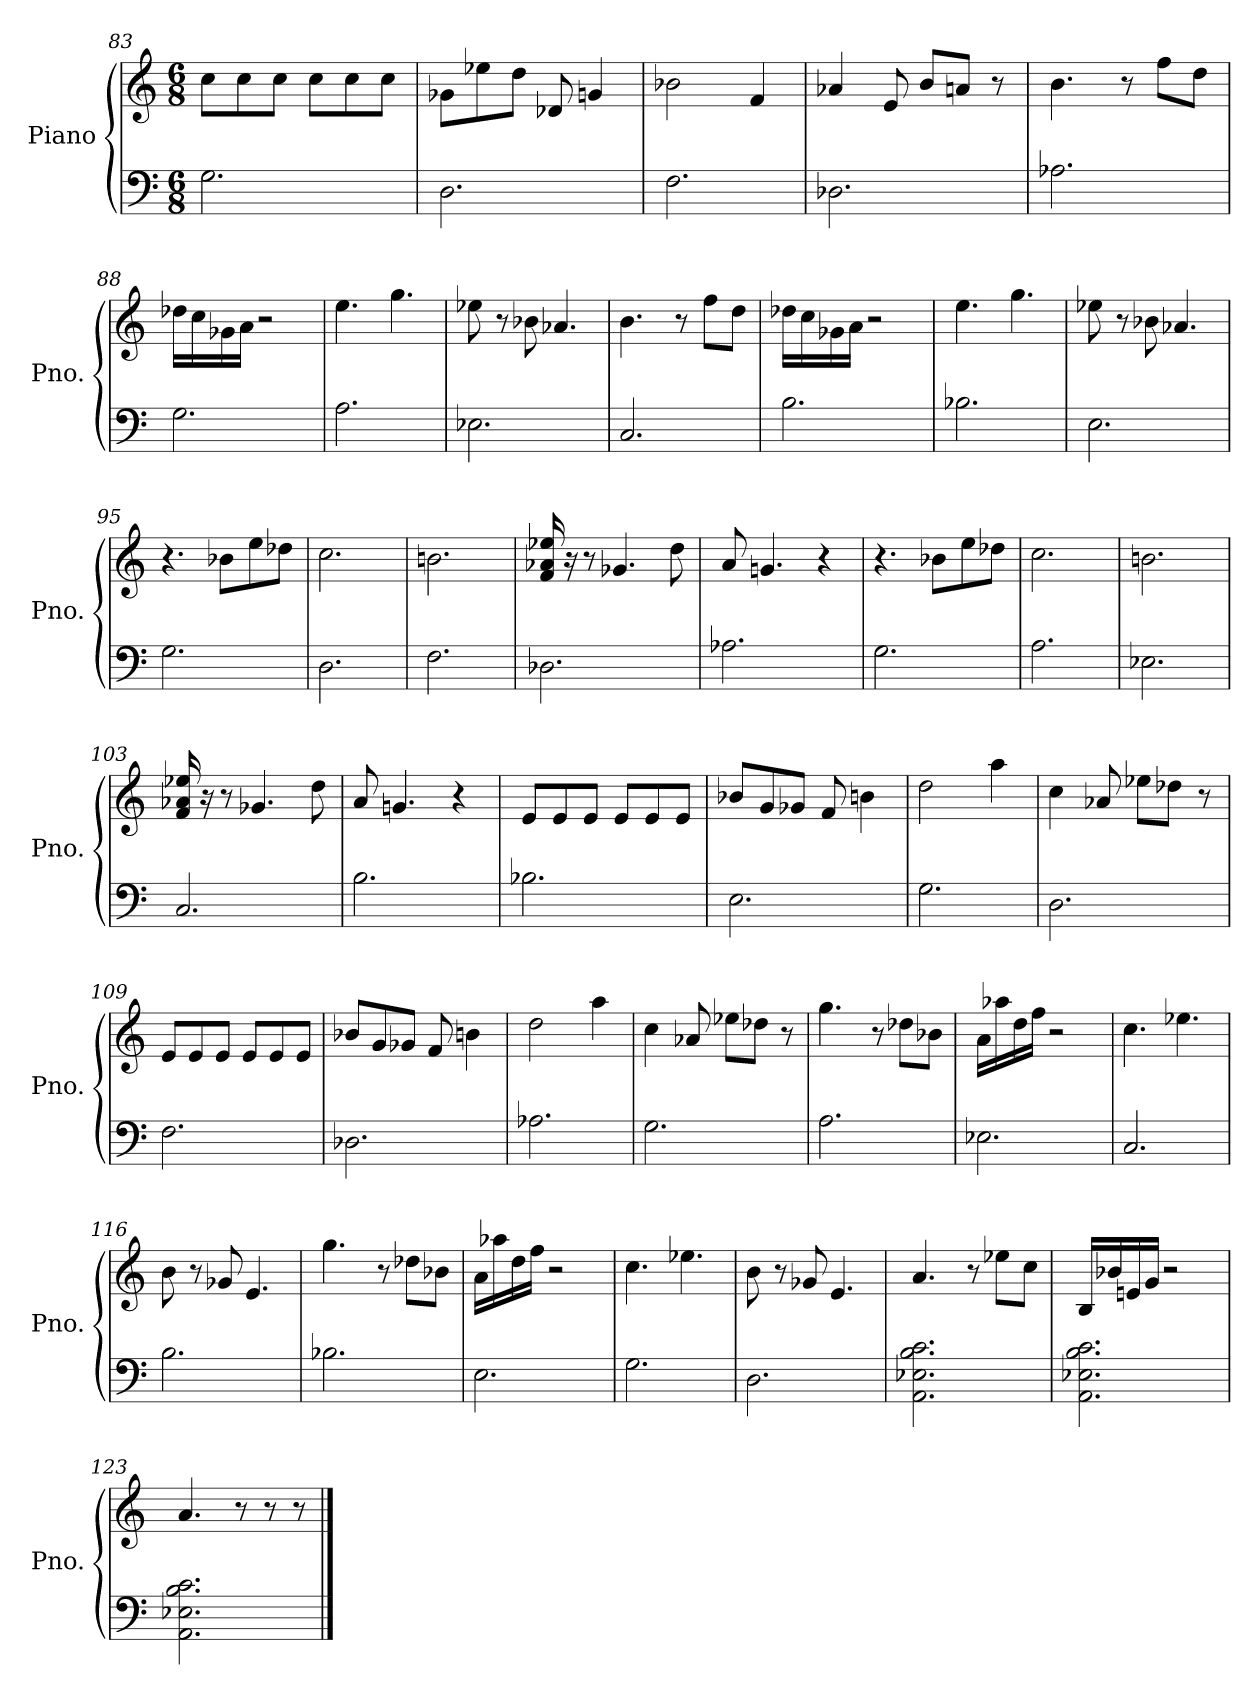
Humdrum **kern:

**kern	**kern
*part1	*part1
*staff2	*staff1
*I"Piano	*
*I'Pno.	*
*clefF4	*clefG2
*k[]	*k[]
*M6/8	*M6/8
=83	=83
2.G\	8cc\L
.	8cc\
.	8cc\J
.	8cc\L
.	8cc\
.	8cc\J
!!LO:LB:g=z
=84	=84
2.D\	8g-X\L
.	8ee-X\
.	8dd\J
.	8d-X/
.	4gn/
=85	=85
2.F\	2b-X\
.	4f/
=86	=86
2.D-X\	4a-X/
.	8e/
.	8b/L
.	8an/J
.	8r
=87	=87
2.A-X\	4.b\
.	8r
.	8ff\L
.	8dd\J
=88	=88
2.G\	16dd-X\LL
.	16cc\
.	16g-X\
.	16a\JJ
.	2r
=89	=89
2.A\	4.ee\
.	4.gg\
=90	=90
2.E-X\	8ee-X\
.	8r
.	8b-X\
.	4.a-X/
=91	=91
2.C/	4.b\
.	8r
.	8ff\L
.	8dd\J
!!LO:LB:g=z
=92	=92
2.B\	16dd-X\LL
.	16cc\
.	16g-X\
.	16a\JJ
.	2r
=93	=93
2.B-X\	4.ee\
.	4.gg\
=94	=94
2.E\	8ee-X\
.	8r
.	8b-X\
.	4.a-X/
=95	=95
2.G\	4.r
.	8b-X\L
.	8ee\
.	8dd-X\J
=96	=96
2.D\	2.cc\
=97	=97
2.F\	2.bn\
=98	=98
2.D-X\	16f/ 16a-X/ 16ee-X/
.	16r
.	8r
.	4.g-X/
.	8dd\
=99	=99
2.A-X\	8a/
.	4.gn/
.	4r
!!LO:LB:g=z
=100	=100
2.G\	4.r
.	8b-X\L
.	8ee\
.	8dd-X\J
=101	=101
2.A\	2.cc\
=102	=102
2.E-X\	2.bn\
=103	=103
2.C/	16f/ 16a-X/ 16ee-X/
.	16r
.	8r
.	4.g-X/
.	8dd\
=104	=104
2.B\	8a/
.	4.gn/
.	4r
=105	=105
2.B-X\	8e/L
.	8e/
.	8e/J
.	8e/L
.	8e/
.	8e/J
=106	=106
2.E\	8b-X/L
.	8g/
.	8g-X/J
.	8f/
.	4bn\
=107	=107
2.G\	2dd\
.	4aa\
!!LO:LB:g=z
=108	=108
2.D\	4cc\
.	8a-X/
.	8ee-X\L
.	8dd-X\J
.	8r
=109	=109
2.F\	8e/L
.	8e/
.	8e/J
.	8e/L
.	8e/
.	8e/J
=110	=110
2.D-X\	8b-X/L
.	8g/
.	8g-X/J
.	8f/
.	4bn\
=111	=111
2.A-X\	2dd\
.	4aa\
=112	=112
2.G\	4cc\
.	8a-X/
.	8ee-X\L
.	8dd-X\J
.	8r
=113	=113
2.A\	4.gg\
.	8r
.	8dd-X\L
.	8b-X\J
!!LO:PB:g=z
=114	=114
2.E-X\	16a\LL
.	16aa-X\
.	16dd\
.	16ff\JJ
.	2r
=115	=115
2.C/	4.cc\
.	4.ee-X\
=116	=116
2.B\	8b\
.	8r
.	8g-X/
.	4.e/
=117	=117
2.B-X\	4.gg\
.	8r
.	8dd-X\L
.	8b-X\J
=118	=118
2.E\	16a\LL
.	16aa-X\
.	16dd\
.	16ff\JJ
.	2r
=119	=119
2.G\	4.cc\
.	4.ee-X\
=120	=120
2.D\	8b\
.	8r
.	8g-X/
.	4.e/
!!LO:LB:g=z
=121	=121
2.AA\ 2.E-X\ 2.B\ 2.c\	4.a/
.	8r
.	8ee-X\L
.	8cc\J
=122	=122
2.AA\ 2.E-X\ 2.B\ 2.c\	16B/LL
.	16b-X/
.	16en/
.	16g/JJ
.	2r
=123	=123
2.AA\ 2.E-X\ 2.B\ 2.c\	4.a/
.	8r
.	8r
.	8r
==	==
*-	*-
